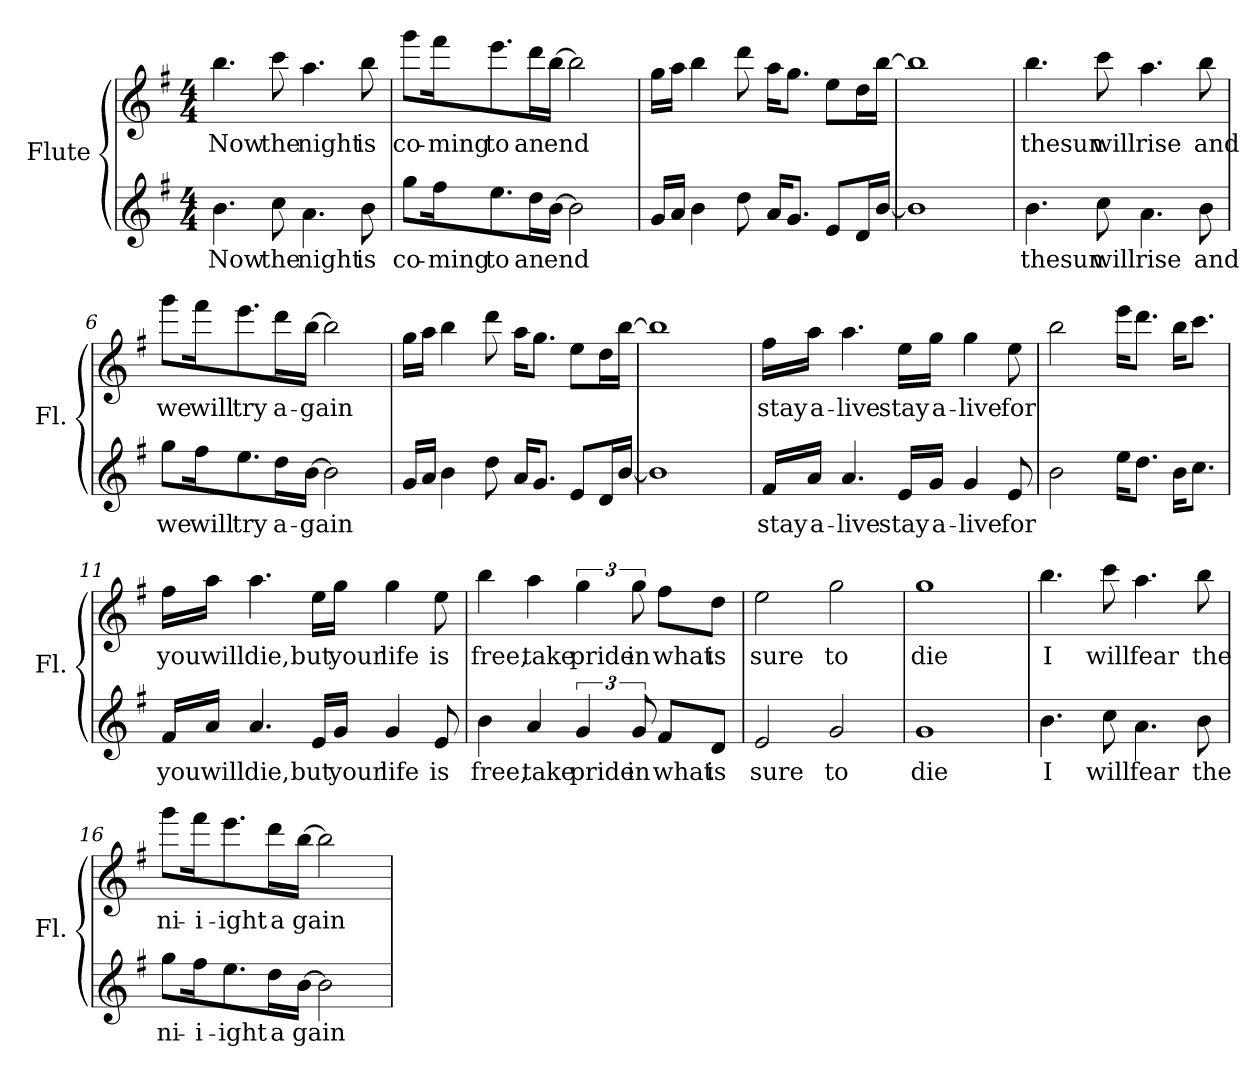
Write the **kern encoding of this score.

**kern	**text	**kern	**text
*part2	*part2	*part1	*part1
*staff2	*staff2	*staff1	*staff1
*I"Flute	*	*I"Flute	*
*I'Fl.	*	*I'Fl.	*
*clefG2	*	*clefG2	*
*k[f#]	*	*k[f#]	*
*M4/4	*	*M4/4	*
*MM80	*	*MM80	*
=1	=1	=1	=1
!	!LO:LY:b	!	!LO:LY:b
4.b\	Now	4.bb\	Now
!	!LO:LY:b	!	!LO:LY:b
8cc\	the	8ccc\	the
!	!LO:LY:b	!	!LO:LY:b
4.a\	night	4.aa\	night
!	!LO:LY:b	!	!LO:LY:b
8b\	is	8bb\	is
=2	=2	=2	=2
!	!LO:LY:b	!	!LO:LY:b
8gg\L	co-	8ggg\L	co-
!	!LO:LY:b	!	!LO:LY:b
16ff#\K	ming	16fff#\K	ming
!	!LO:LY:b	!	!LO:LY:b
8.ee\	to	8.eee\	to
!	!LO:LY:b	!	!LO:LY:b
16dd\L	an	16ddd\L	an
!	!LO:LY:b	!	!LO:LY:b
[16b\JJ	end	[16bb\JJ	end
2b\]	.	2bb\]	.
=3	=3	=3	=3
16g/LL	.	16gg\LL	.
16a/JJ	.	16aa\JJ	.
4b\	.	4bb\	.
8dd\	.	8ddd\	.
16a/KL	.	16aa\KL	.
8.g/J	.	8.gg\J	.
8e/L	.	8ee\L	.
16d/L	.	16dd\L	.
[16b/JJ	.	[16bb\JJ	.
=4	=4	=4	=4
1b]	.	1bb]	.
!!LO:LB:g=z
=5	=5	=5	=5
!	!LO:LY:b	!	!LO:LY:b
4.b\	thesun	4.bb\	thesun
!	!LO:LY:b	!	!LO:LY:b
8cc\	will	8ccc\	will
!	!LO:LY:b	!	!LO:LY:b
4.a\	rise	4.aa\	rise
!	!LO:LY:b	!	!LO:LY:b
8b\	and	8bb\	and
=6	=6	=6	=6
!	!LO:LY:b	!	!LO:LY:b
8gg\L	we	8ggg\L	we
!	!LO:LY:b	!	!LO:LY:b
16ff#\K	will	16fff#\K	will
!	!LO:LY:b	!	!LO:LY:b
8.ee\	try	8.eee\	try
!	!LO:LY:b	!	!LO:LY:b
16dd\L	a-	16ddd\L	a-
!	!LO:LY:b	!	!LO:LY:b
[16b\JJ	-gain	[16bb\JJ	-gain
2b\]	.	2bb\]	.
=7	=7	=7	=7
16g/LL	.	16gg\LL	.
16a/JJ	.	16aa\JJ	.
4b\	.	4bb\	.
8dd\	.	8ddd\	.
16a/KL	.	16aa\KL	.
8.g/J	.	8.gg\J	.
8e/L	.	8ee\L	.
16d/L	.	16dd\L	.
[16b/JJ	.	[16bb\JJ	.
=8	=8	=8	=8
1b]	.	1bb]	.
!!LO:LB:g=z
=9	=9	=9	=9
!	!LO:LY:b	!	!LO:LY:b
16f#/LL	stay	16ff#\LL	stay
!	!LO:LY:b	!	!LO:LY:b
16a/JJ	a-	16aa\JJ	a-
!	!LO:LY:b	!	!LO:LY:b
4.a/	-live	4.aa\	-live
!	!LO:LY:b	!	!LO:LY:b
16e/LL	stay	16ee\LL	stay
!	!LO:LY:b	!	!LO:LY:b
16g/JJ	a-	16gg\JJ	a-
!	!LO:LY:b	!	!LO:LY:b
4g/	-live	4gg\	-live
!	!LO:LY:b	!	!LO:LY:b
8e/	for	8ee\	for
=10	=10	=10	=10
2b\	.	2bb\	.
16ee\KL	.	16eee\KL	.
8.dd\J	.	8.ddd\J	.
16b\KL	.	16bb\KL	.
8.cc\J	.	8.ccc\J	.
=11	=11	=11	=11
!	!LO:LY:b	!	!LO:LY:b
16f#/LL	you	16ff#\LL	you
!	!LO:LY:b	!	!LO:LY:b
16a/JJ	will	16aa\JJ	will
!	!LO:LY:b	!	!LO:LY:b
4.a/	die,	4.aa\	die,
!	!LO:LY:b	!	!LO:LY:b
16e/LL	but	16ee\LL	but
!	!LO:LY:b	!	!LO:LY:b
16g/JJ	your	16gg\JJ	your
!	!LO:LY:b	!	!LO:LY:b
4g/	life	4gg\	life
!	!LO:LY:b	!	!LO:LY:b
8e/	is	8ee\	is
!!LO:LB:g=z
=12	=12	=12	=12
!	!LO:LY:b	!	!LO:LY:b
4b\	free,	4bb\	free,
!	!LO:LY:b	!	!LO:LY:b
4a/	take	4aa\	take
!	!LO:LY:b	!	!LO:LY:b
6g/	pride	6gg\	pride
!	!LO:LY:b	!	!LO:LY:b
12g/	in	12gg\	in
!	!LO:LY:b	!	!LO:LY:b
8f#/L	what	8ff#\L	what
!	!LO:LY:b	!	!LO:LY:b
8d/J	is	8dd\J	is
=13	=13	=13	=13
!	!LO:LY:b	!	!LO:LY:b
2e/	sure	2ee\	sure
!	!LO:LY:b	!	!LO:LY:b
2g/	to	2gg\	to
=14	=14	=14	=14
!	!LO:LY:b	!	!LO:LY:b
1g	die	1gg	die
=15	=15	=15	=15
!	!LO:LY:b	!	!LO:LY:b
4.b\	I	4.bb\	I
!	!LO:LY:b	!	!LO:LY:b
8cc\	will	8ccc\	will
!	!LO:LY:b	!	!LO:LY:b
4.a\	fear	4.aa\	fear
!	!LO:LY:b	!	!LO:LY:b
8b\	the	8bb\	the
=16	=16	=16	=16
!	!LO:LY:b	!	!LO:LY:b
8gg\L	ni-	8ggg\L	ni-
!	!LO:LY:b	!	!LO:LY:b
16ff#\K	-i-	16fff#\K	-i-
!	!LO:LY:b	!	!LO:LY:b
8.ee\	-ight	8.eee\	-ight
!	!LO:LY:b	!	!LO:LY:b
16dd\L	a	16ddd\L	a
!	!LO:LY:b	!	!LO:LY:b
[16b\JJ	gain	[16bb\JJ	gain
2b\]	.	2bb\]	.
=	=	=	=
*-	*-	*-	*-
